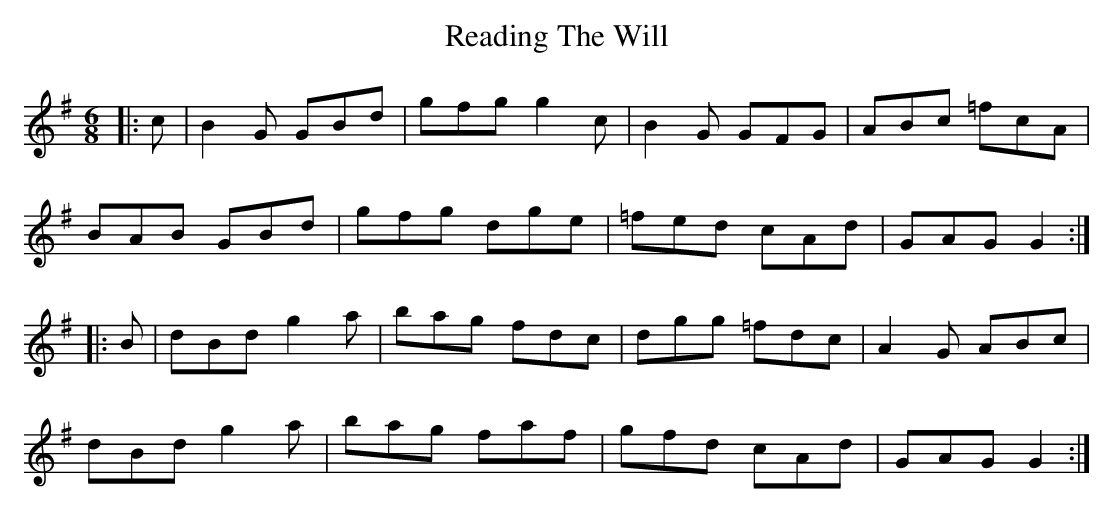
X:1
T: Reading The Will
M: 6/8
L: 1/8
K: Gmaj
|:c|B2G GBd|gfg g2c|B2G GFG|ABc =fcA|
BAB GBd|gfg dge|=fed cAd|GAG G2:|
|:B|dBd g2a|bag fdc|dgg =fdc|A2G ABc|
dBd g2a|bag faf|gfd cAd|GAG G2:|
